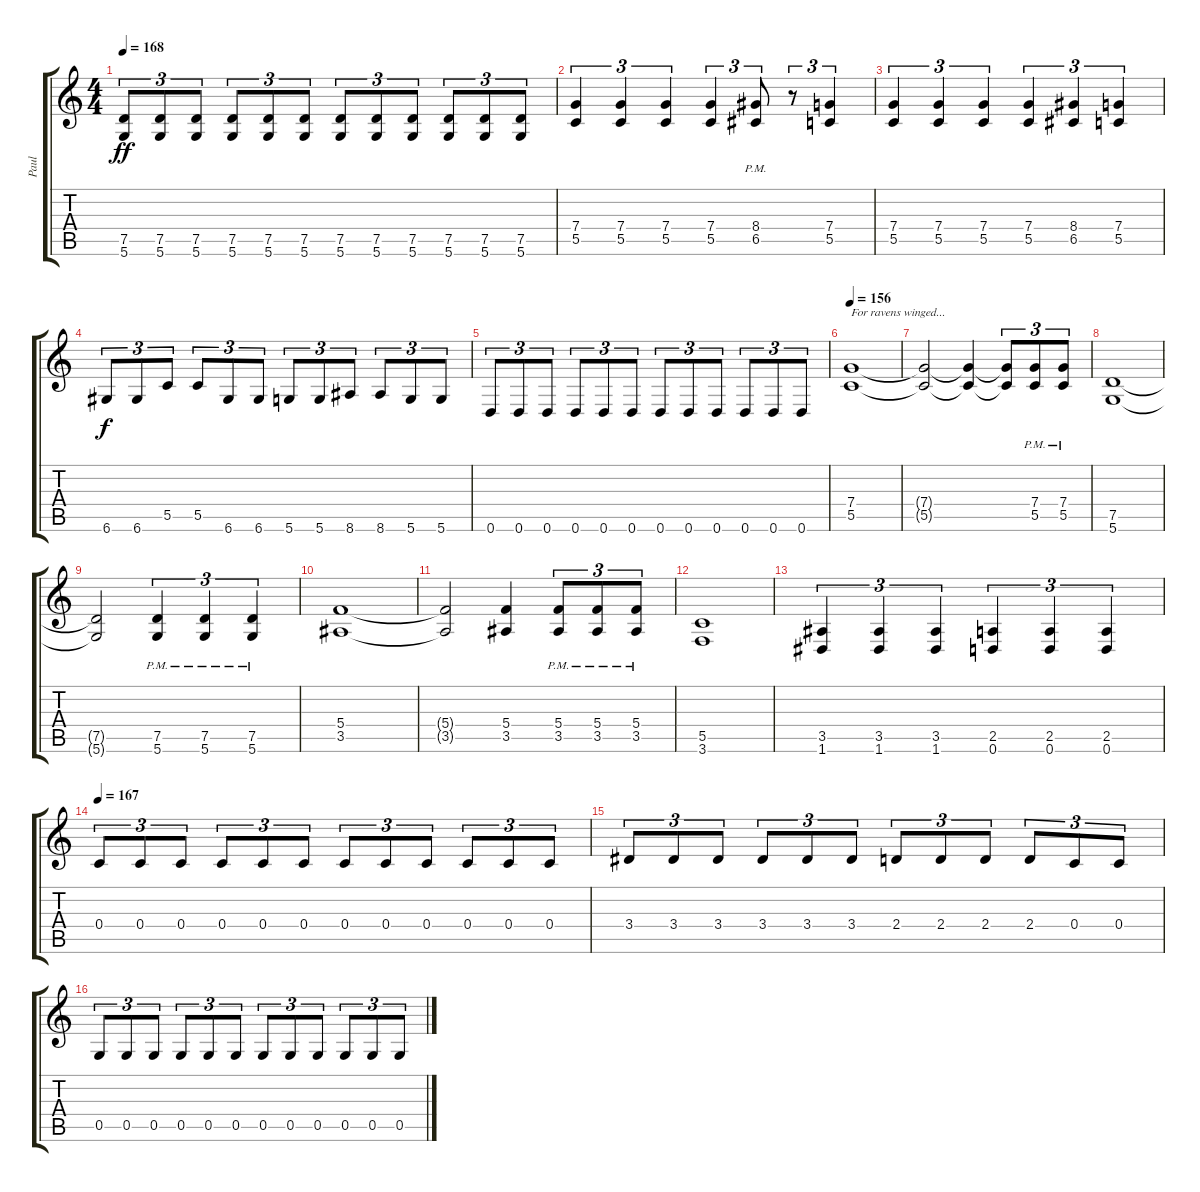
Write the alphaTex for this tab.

\track ("Paul" "Paul") {instrument distortionguitar}
\staff {score tabs}
\tuning (D4 A3 F3 C3 G2 D2) {hide}
\ts (4 4)
\tempo 168
\clef g2
\ks c
(7.5 5.6).8{tu (3 2) dy ff} (7.5 5.6).8{tu (3 2)} (7.5 5.6).8{tu (3 2)} (7.5 5.6).8{tu (3 2)} (7.5 5.6).8{tu (3 2)} (7.5 5.6).8{tu (3 2)} (7.5 5.6).8{tu (3 2)} (7.5 5.6).8{tu (3 2)} (7.5 5.6).8{tu (3 2)} (7.5 5.6).8{tu (3 2)} (7.5 5.6).8{tu (3 2)} (7.5 5.6).8{tu (3 2)} |
(7.4 5.5).4{tu (3 2)} (7.4 5.5).4{tu (3 2)} (7.4 5.5).4{tu (3 2)} (7.4 5.5).4{tu (3 2)} (8.4{pm} 6.5{pm}).8{tu (3 2)} r.8{tu (3 2)} (7.4 5.5).4{tu (3 2)} |
(7.4 5.5).4{tu (3 2)} (7.4 5.5).4{tu (3 2)} (7.4 5.5).4{tu (3 2)} (7.4 5.5).4{tu (3 2)} (8.4 6.5).4{tu (3 2)} (7.4 5.5).4{tu (3 2)} |
6.6.8{tu (3 2) dy f} 6.6.8{tu (3 2)} 5.5.8{tu (3 2)} 5.5.8{tu (3 2)} 6.6.8{tu (3 2)} 6.6.8{tu (3 2)} 5.6.8{tu (3 2)} 5.6.8{tu (3 2)} 8.6.8{tu (3 2)} 8.6.8{tu (3 2)} 5.6.8{tu (3 2)} 5.6.8{tu (3 2)} |
0.6.8{tu (3 2)} 0.6.8{tu (3 2)} 0.6.8{tu (3 2)} 0.6.8{tu (3 2)} 0.6.8{tu (3 2)} 0.6.8{tu (3 2)} 0.6.8{tu (3 2)} 0.6.8{tu (3 2)} 0.6.8{tu (3 2)} 0.6.8{tu (3 2)} 0.6.8{tu (3 2)} 0.6.8{tu (3 2)} |
\tempo 156
(7.4 5.5).1{txt "For ravens winged..."} |
(7.4{t} 5.5{t}).2 (7.4{t} 5.5{t}).4 (7.4{t} 5.5{t}).8{tu (3 2)} (7.4{pm} 5.5{pm}).8{tu (3 2)} (7.4{pm} 5.5{pm}).8{tu (3 2)} |
(7.5 5.6).1 |
(7.5{t} 5.6{t}).2 (7.5{pm} 5.6{pm}).4{tu (3 2)} (7.5{pm} 5.6{pm}).4{tu (3 2)} (7.5{pm} 5.6{pm}).4{tu (3 2)} |
(5.4 3.5).1 |
(5.4{t} 3.5{t}).2 (5.4 3.5).4 (5.4{pm} 3.5{pm}).8{tu (3 2)} (5.4{pm} 3.5{pm}).8{tu (3 2)} (5.4{pm} 3.5{pm}).8{tu (3 2)} |
(5.5 3.6).1 |
(3.5 1.6).4{tu (3 2)} (3.5 1.6).4{tu (3 2)} (3.5 1.6).4{tu (3 2)} (2.5 0.6).4{tu (3 2)} (2.5 0.6).4{tu (3 2)} (2.5 0.6).4{tu (3 2)} |
\tempo 167
0.4.8{tu (3 2)} 0.4.8{tu (3 2)} 0.4.8{tu (3 2)} 0.4.8{tu (3 2)} 0.4.8{tu (3 2)} 0.4.8{tu (3 2)} 0.4.8{tu (3 2)} 0.4.8{tu (3 2)} 0.4.8{tu (3 2)} 0.4.8{tu (3 2)} 0.4.8{tu (3 2)} 0.4.8{tu (3 2)} |
3.4.8{tu (3 2)} 3.4.8{tu (3 2)} 3.4.8{tu (3 2)} 3.4.8{tu (3 2)} 3.4.8{tu (3 2)} 3.4.8{tu (3 2)} 2.4.8{tu (3 2)} 2.4.8{tu (3 2)} 2.4.8{tu (3 2)} 2.4.8{tu (3 2)} 0.4.8{tu (3 2)} 0.4.8{tu (3 2)} |
0.5.8{tu (3 2)} 0.5.8{tu (3 2)} 0.5.8{tu (3 2)} 0.5.8{tu (3 2)} 0.5.8{tu (3 2)} 0.5.8{tu (3 2)} 0.5.8{tu (3 2)} 0.5.8{tu (3 2)} 0.5.8{tu (3 2)} 0.5.8{tu (3 2)} 0.5.8{tu (3 2)} 0.5.8{tu (3 2)}
